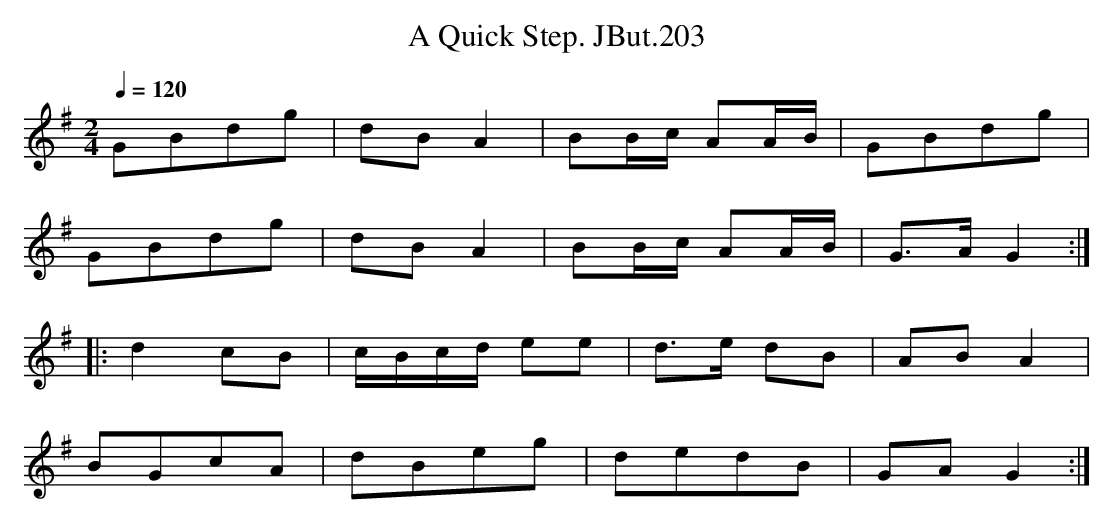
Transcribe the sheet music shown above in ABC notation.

X:1
T:Quick Step. JBut.203, A
M:2/4
L:1/8
Q:1/4=120
K:G
GBdg|dBA2|BB/c/ AA/B/|GBdg|
GBdg|dB A2|BB/c/ AA/B/|G>A G2:|
|:d2cB|c/B/c/d/ ee|d>e dB|AB A2|
BGcA|dBeg|dedB|GAG2:|
